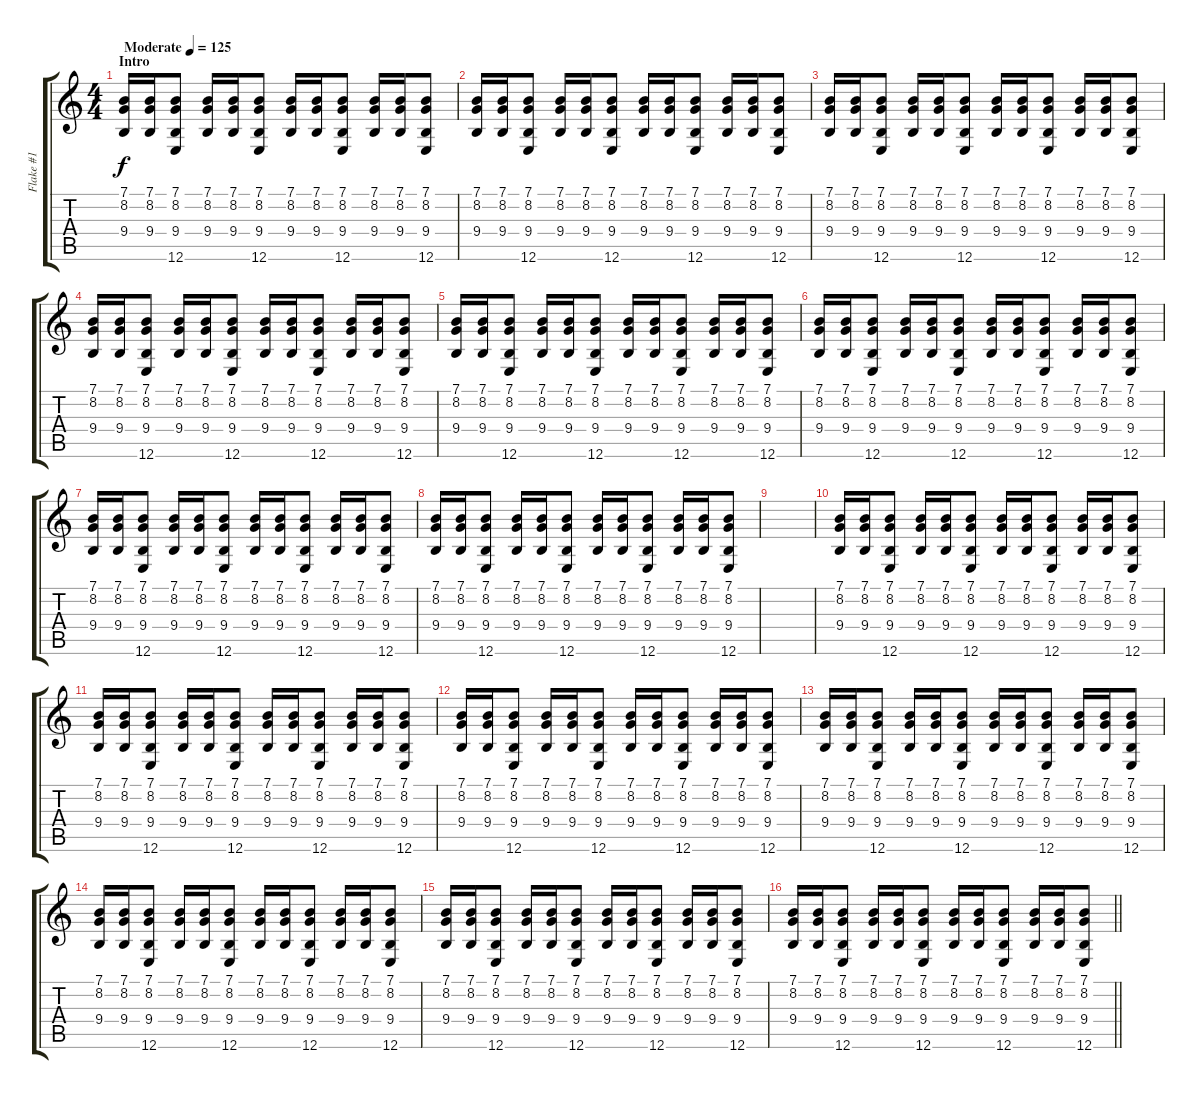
\track ("Flake #1" "Flake #1") {instrument fx1rain}
\staff {score tabs}
\tuning (E4 B3 G3 D3 A2 E2) {hide}
\ts (4 4)
\section ("" "Intro")
\tempo (125 "Moderate")
\clef g2
\ks c
(7.1 8.2 9.4).16{dy f instrument fx1rain} (7.1 8.2 9.4).16 (7.1 8.2 9.4 12.6).8 (7.1 8.2 9.4).16 (7.1 8.2 9.4).16 (7.1 8.2 9.4 12.6).8 (7.1 8.2 9.4).16 (7.1 8.2 9.4).16 (7.1 8.2 9.4 12.6).8 (7.1 8.2 9.4).16 (7.1 8.2 9.4).16 (7.1 8.2 9.4 12.6).8 |
(7.1 8.2 9.4).16 (7.1 8.2 9.4).16 (7.1 8.2 9.4 12.6).8 (7.1 8.2 9.4).16 (7.1 8.2 9.4).16 (7.1 8.2 9.4 12.6).8 (7.1 8.2 9.4).16 (7.1 8.2 9.4).16 (7.1 8.2 9.4 12.6).8 (7.1 8.2 9.4).16 (7.1 8.2 9.4).16 (7.1 8.2 9.4 12.6).8 |
(7.1 8.2 9.4).16 (7.1 8.2 9.4).16 (7.1 8.2 9.4 12.6).8 (7.1 8.2 9.4).16 (7.1 8.2 9.4).16 (7.1 8.2 9.4 12.6).8 (7.1 8.2 9.4).16 (7.1 8.2 9.4).16 (7.1 8.2 9.4 12.6).8 (7.1 8.2 9.4).16 (7.1 8.2 9.4).16 (7.1 8.2 9.4 12.6).8 |
(7.1 8.2 9.4).16 (7.1 8.2 9.4).16 (7.1 8.2 9.4 12.6).8 (7.1 8.2 9.4).16 (7.1 8.2 9.4).16 (7.1 8.2 9.4 12.6).8 (7.1 8.2 9.4).16 (7.1 8.2 9.4).16 (7.1 8.2 9.4 12.6).8 (7.1 8.2 9.4).16 (7.1 8.2 9.4).16 (7.1 8.2 9.4 12.6).8 |
(7.1 8.2 9.4).16 (7.1 8.2 9.4).16 (7.1 8.2 9.4 12.6).8 (7.1 8.2 9.4).16 (7.1 8.2 9.4).16 (7.1 8.2 9.4 12.6).8 (7.1 8.2 9.4).16 (7.1 8.2 9.4).16 (7.1 8.2 9.4 12.6).8 (7.1 8.2 9.4).16 (7.1 8.2 9.4).16 (7.1 8.2 9.4 12.6).8 |
(7.1 8.2 9.4).16 (7.1 8.2 9.4).16 (7.1 8.2 9.4 12.6).8 (7.1 8.2 9.4).16 (7.1 8.2 9.4).16 (7.1 8.2 9.4 12.6).8 (7.1 8.2 9.4).16 (7.1 8.2 9.4).16 (7.1 8.2 9.4 12.6).8 (7.1 8.2 9.4).16 (7.1 8.2 9.4).16 (7.1 8.2 9.4 12.6).8 |
(7.1 8.2 9.4).16 (7.1 8.2 9.4).16 (7.1 8.2 9.4 12.6).8 (7.1 8.2 9.4).16 (7.1 8.2 9.4).16 (7.1 8.2 9.4 12.6).8 (7.1 8.2 9.4).16 (7.1 8.2 9.4).16 (7.1 8.2 9.4 12.6).8 (7.1 8.2 9.4).16 (7.1 8.2 9.4).16 (7.1 8.2 9.4 12.6).8 |
(7.1 8.2 9.4).16 (7.1 8.2 9.4).16 (7.1 8.2 9.4 12.6).8 (7.1 8.2 9.4).16 (7.1 8.2 9.4).16 (7.1 8.2 9.4 12.6).8 (7.1 8.2 9.4).16 (7.1 8.2 9.4).16 (7.1 8.2 9.4 12.6).8 (7.1 8.2 9.4).16 (7.1 8.2 9.4).16 (7.1 8.2 9.4 12.6).8 |
|
(7.1 8.2 9.4).16 (7.1 8.2 9.4).16 (7.1 8.2 9.4 12.6).8 (7.1 8.2 9.4).16 (7.1 8.2 9.4).16 (7.1 8.2 9.4 12.6).8 (7.1 8.2 9.4).16 (7.1 8.2 9.4).16 (7.1 8.2 9.4 12.6).8 (7.1 8.2 9.4).16 (7.1 8.2 9.4).16 (7.1 8.2 9.4 12.6).8 |
(7.1 8.2 9.4).16 (7.1 8.2 9.4).16 (7.1 8.2 9.4 12.6).8 (7.1 8.2 9.4).16 (7.1 8.2 9.4).16 (7.1 8.2 9.4 12.6).8 (7.1 8.2 9.4).16 (7.1 8.2 9.4).16 (7.1 8.2 9.4 12.6).8 (7.1 8.2 9.4).16 (7.1 8.2 9.4).16 (7.1 8.2 9.4 12.6).8 |
(7.1 8.2 9.4).16 (7.1 8.2 9.4).16 (7.1 8.2 9.4 12.6).8 (7.1 8.2 9.4).16 (7.1 8.2 9.4).16 (7.1 8.2 9.4 12.6).8 (7.1 8.2 9.4).16 (7.1 8.2 9.4).16 (7.1 8.2 9.4 12.6).8 (7.1 8.2 9.4).16 (7.1 8.2 9.4).16 (7.1 8.2 9.4 12.6).8 |
(7.1 8.2 9.4).16 (7.1 8.2 9.4).16 (7.1 8.2 9.4 12.6).8 (7.1 8.2 9.4).16 (7.1 8.2 9.4).16 (7.1 8.2 9.4 12.6).8 (7.1 8.2 9.4).16 (7.1 8.2 9.4).16 (7.1 8.2 9.4 12.6).8 (7.1 8.2 9.4).16 (7.1 8.2 9.4).16 (7.1 8.2 9.4 12.6).8 |
(7.1 8.2 9.4).16 (7.1 8.2 9.4).16 (7.1 8.2 9.4 12.6).8 (7.1 8.2 9.4).16 (7.1 8.2 9.4).16 (7.1 8.2 9.4 12.6).8 (7.1 8.2 9.4).16 (7.1 8.2 9.4).16 (7.1 8.2 9.4 12.6).8 (7.1 8.2 9.4).16 (7.1 8.2 9.4).16 (7.1 8.2 9.4 12.6).8 |
(7.1 8.2 9.4).16 (7.1 8.2 9.4).16 (7.1 8.2 9.4 12.6).8 (7.1 8.2 9.4).16 (7.1 8.2 9.4).16 (7.1 8.2 9.4 12.6).8 (7.1 8.2 9.4).16 (7.1 8.2 9.4).16 (7.1 8.2 9.4 12.6).8 (7.1 8.2 9.4).16 (7.1 8.2 9.4).16 (7.1 8.2 9.4 12.6).8 |
\barLineRight lightlight
(7.1 8.2 9.4).16 (7.1 8.2 9.4).16 (7.1 8.2 9.4 12.6).8 (7.1 8.2 9.4).16 (7.1 8.2 9.4).16 (7.1 8.2 9.4 12.6).8 (7.1 8.2 9.4).16 (7.1 8.2 9.4).16 (7.1 8.2 9.4 12.6).8 (7.1 8.2 9.4).16 (7.1 8.2 9.4).16 (7.1 8.2 9.4 12.6).8
